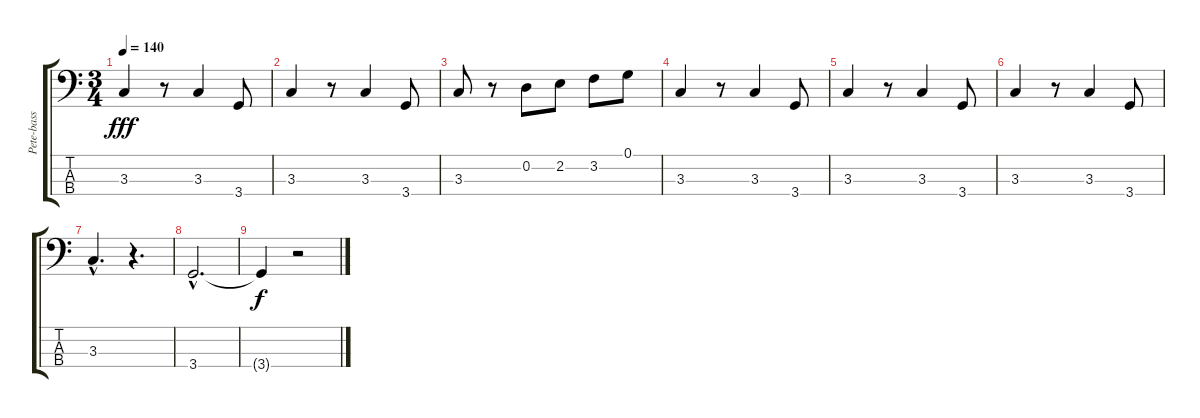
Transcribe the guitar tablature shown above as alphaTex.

\track ("Pete-bass" "Pete-bass") {instrument electricbassfinger}
\staff {score tabs}
\tuning (G2 D2 A1 E1) {hide}
\ts (3 4)
\tempo 140
\clef f4
\ks c
3.3.4{dy fff} r.8 3.3.4 3.4.8 |
3.3.4 r.8 3.3.4 3.4.8 |
3.3.8 r.8 0.2.8 2.2.8 3.2.8 0.1.8 |
3.3.4 r.8 3.3.4 3.4.8 |
3.3.4 r.8 3.3.4 3.4.8 |
3.3.4 r.8 3.3.4 3.4.8 |
3.3{hac}.4{d} r.4{d} |
3.4{hac}.2{d} |
3.4{t}.4{dy f} r.2
